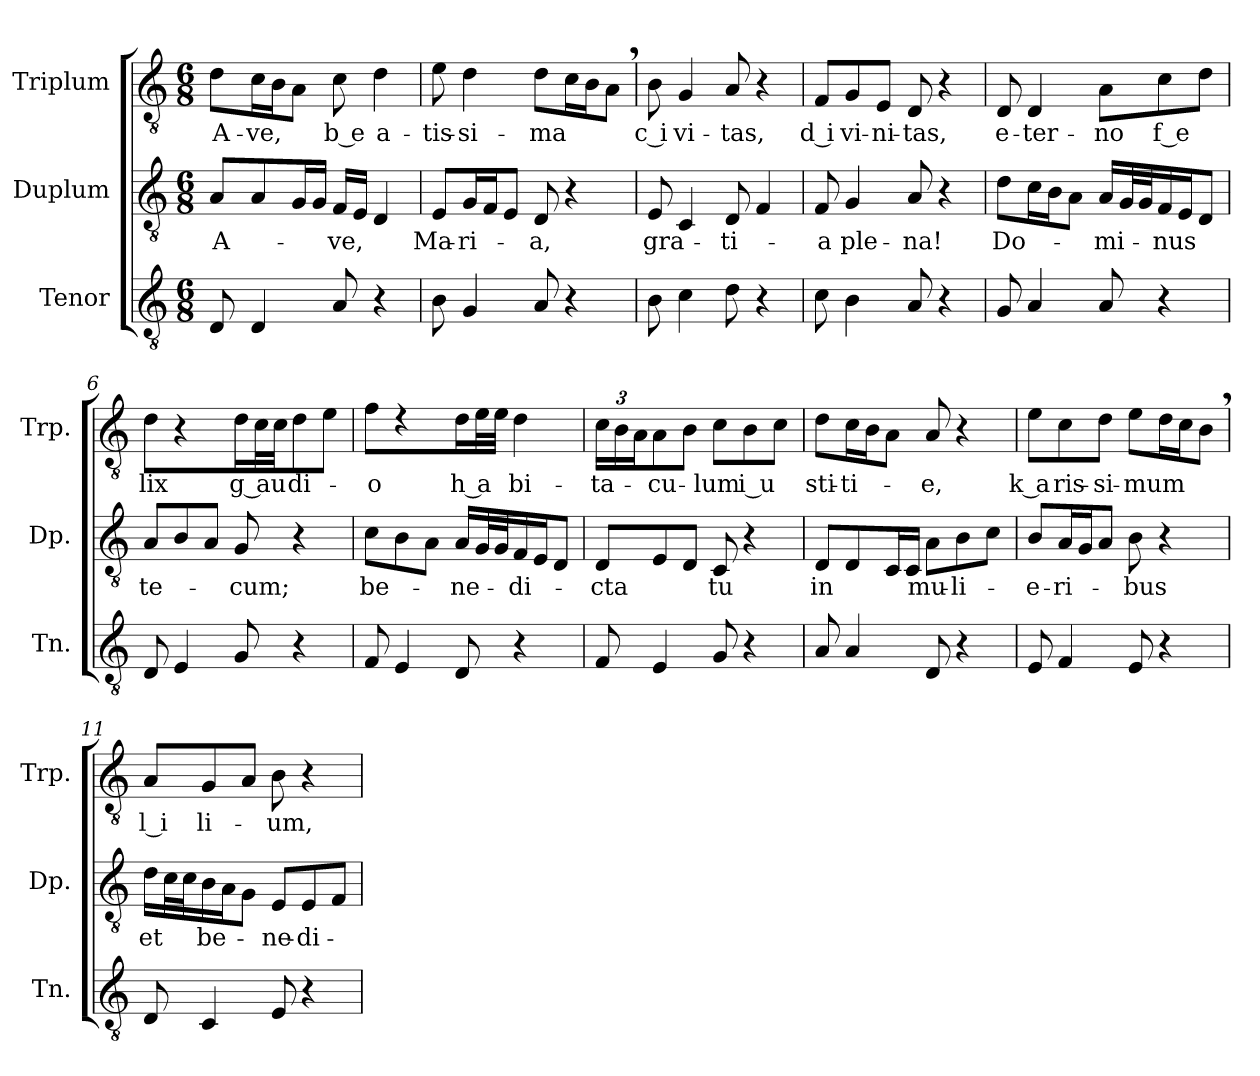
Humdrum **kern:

**kern	**kern	**text	**kern	**text
*part3	*part2	*part2	*part1	*part1
*staff3	*staff2	*staff2	*staff1	*staff1
*I"Tenor	*I"Duplum	*	*I"Triplum	*
*I'Tn.	*I'Dp.	*	*I'Trp.	*
*clefGv2	*clefGv2	*	*clefGv2	*
*k[]	*k[]	*	*k[]	*
*M6/8	*M6/8	*	*M6/8	*
=1	=1	=1	=1	=1
!	!	!LO:LY:b	!	!LO:LY:b
8D/	8A/L	A-	8d\L	A-
!	!	!	!	!LO:LY:b
4D/	8A/	.	16c\L	-ve,
.	.	.	16B\J	.
*	*tremolo	*	*	*
.	16G/	.	8A\J	.
.	16G/JJ	.	.	.
*	*Xtremolo	*	*	*
!	!	!LO:LY:b	!	!LO:LY:b
8A/	16F/LL	-ve,	8c\	b e
.	16E/JJ	.	.	.
!	!	!	!	!LO:LY:b
4r	4D/	.	4d\	-a-
=2	=2	=2	=2	=2
!	!	!LO:LY:b	!	!LO:LY:b
8B\	8E/L	Ma-	8e\	-tis-
!	!	!LO:LY:b	!	!LO:LY:b
4G/	16G/L	-ri-	4d\	-si-
.	16F/J	.	.	.
.	8E/J	.	.	.
!	!	!LO:LY:b	!	!LO:LY:b
8A/	8D/	-a,	8d\L	-ma
4r	4r	.	16c\L	.
.	.	.	16B\J	.
.	.	.	8A,\J	.
=3	=3	=3	=3	=3
!	!	!LO:LY:b	!	!LO:LY:b
8B\	8E/	gra-	8B\	c i
!	!	!	!	!LO:LY:b
4c\	4C/	.	4G/	-vi-
!	!	!LO:LY:b	!	!LO:LY:b
8d\	8D/	-ti-	8A/	-tas,
4r	4F/	.	4r	.
=4	=4	=4	=4	=4
!	!	!LO:LY:b	!	!LO:LY:b
8c\	8F/	-a	8F/L	d i
!	!	!LO:LY:b	!	!LO:LY:b
4B\	4G/	ple-	8G/	-vi-
!	!	!	!	!LO:LY:b
.	.	.	8E/J	-ni-
!	!	!LO:LY:b	!	!LO:LY:b
8A/	8A/	-na!	8D/	-tas,
4r	4r	.	4r	.
=5	=5	=5	=5	=5
!	!	!LO:LY:b	!	!LO:LY:b
8G/	8d\L	Do-	8D/	e-
!	!	!	!	!LO:LY:b
4A/	16c\L	.	4D/	-ter-
.	16B\J	.	.	.
.	8A\J	.	.	.
!	!	!LO:LY:b	!	!LO:LY:b
8A/	16A/LL	-mi-	8A\L	-no
*	*tremolo	*	*	*
.	32G/	.	.	.
.	32G/	.	.	.
*	*Xtremolo	*	*	*
!	!	!LO:LY:b	!	!LO:LY:b
4r	16F/	-nus	8c\	f e
.	16E/J	.	.	.
.	8D/J	.	8d\J	.
!!LO:LB:g=z
=6	=6	=6	=6	=6
!	!	!LO:LY:b	!	!LO:LY:b
8D/	8A/L	te-	8d\	-lix
4E/	8B/	.	4r	.
.	8A/J	.	.	.
!	!	!LO:LY:b	!	!LO:LY:b
8G/	8G/	-cum;	16d\LL	g au
*	*	*	*tremolo	*
.	.	.	32c\	.
.	.	.	32c\JJJ	.
*	*	*	*Xtremolo	*
!	!	!	!	!LO:LY:b
4r	4r	.	8d\	-di-
.	.	.	8e\J	.
=7	=7	=7	=7	=7
!	!	!LO:LY:b	!	!LO:LY:b
8F/	8c\L	be-	8f\	-o
4E/	8B\	.	4r	.
.	8A\J	.	.	.
!	!	!LO:LY:b	!	!LO:LY:b
8D/	16A/LL	-ne-	16d\LL	h a
*	*tremolo	*	*	*
*	*	*	*tremolo	*
.	32G/	.	32e\	.
.	32G/	.	32e\JJJ	.
*	*	*	*Xtremolo	*
*	*Xtremolo	*	*	*
!	!	!LO:LY:b	!	!LO:LY:b
4r	16F/	-di-	4d\	-bi-
.	16E/J	.	.	.
.	8D/J	.	.	.
=8	=8	=8	=8	=8
!	!	!LO:LY:b	!	!
*	*	*	*Xbrackettup	*
!	!	!	!	!LO:LY:b
8F/	8D/L	-cta	24c\LL	-ta-
.	.	.	24B\	.
.	.	.	24A\J	.
!	!	!	!	!LO:LY:b
4E/	8E/	.	8A\	-cu-
.	8D/J	.	8B\J	.
!	!	!LO:LY:b	!	!LO:LY:b
8G/	8C/	tu	8c\L	-lum
!	!	!	!	!LO:LY:b
4r	4r	.	8B\	i u
.	.	.	8c\J	.
=9	=9	=9	=9	=9
!	!	!LO:LY:b	!	!LO:LY:b
8A/	8D/L	in	8d\L	-sti-
!	!	!	!	!LO:LY:b
4A/	8D/	.	16c\L	-ti-
.	.	.	16B\J	.
*	*tremolo	*	*	*
.	16C/	.	8A\J	.
.	16C/JJ	.	.	.
*	*Xtremolo	*	*	*
!	!	!LO:LY:b	!	!LO:LY:b
8D/	8A\L	mu-	8A/	-e,
!	!	!LO:LY:b	!	!
4r	8B\	-li-	4r	.
.	8c\J	.	.	.
=10	=10	=10	=10	=10
!	!	!LO:LY:b	!	!LO:LY:b
8E/	8B/L	-e-	8e\L	k a
!	!	!LO:LY:b	!	!LO:LY:b
4F/	16A/L	-ri-	8c\	-ris-
.	16G/J	.	.	.
!	!	!	!	!LO:LY:b
.	8A/J	.	8d\J	-si-
!	!	!LO:LY:b	!	!LO:LY:b
8E/	8B\	-bus	8e\L	-mum
4r	4r	.	16d\L	.
.	.	.	16c\J	.
.	.	.	8B,\J	.
!!LO:LB:g=z
=11	=11	=11	=11	=11
!	!	!LO:LY:b	!	!LO:LY:b
8D/	16d\LL	et	8A/L	l i
*	*tremolo	*	*	*
.	32c\	.	.	.
.	32c\	.	.	.
*	*Xtremolo	*	*	*
!	!	!LO:LY:b	!	!LO:LY:b
4C/	16B\	be-	8G/	-li-
.	16A\J	.	.	.
.	8G\J	.	8A/J	.
!	!	!LO:LY:b	!	!LO:LY:b
8E/	8E/L	-ne-	8B\	-um,
!	!	!LO:LY:b	!	!
4r	8E/	-di-	4r	.
.	8F/J	.	.	.
=	=	=	=	=
*-	*-	*-	*-	*-
